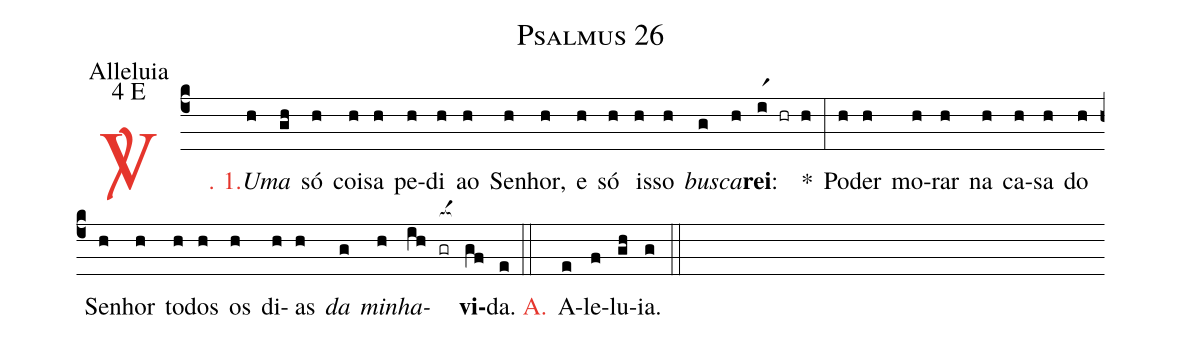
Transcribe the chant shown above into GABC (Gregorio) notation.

name: Psalmus 26;
office-part: Alleluia;
mode: 4;
mode-differentia: E;
%%
(c4)

<c><sp>V/</sp>. 1.</c>() <i>U</i>(h)<i>ma</i>(gh) só(h) coi(h)sa(h) pe(h)di(h) ao(h) Se(h)nhor,(h) e(h) só(h) is(h)so(h) <i>bus</i>(g)<i>ca</i>(h)<b>rei</b>:(ir1 hr h) *(:) Po(h)der(h) mo(h)rar(h) na(h) ca(h)sa(h) do(h) Se(h)nhor(h) to(h)dos(h) os(h) di(h)as(h) <i>da</i>(g) <i>mi</i>(h)<i>nha</i>(ih)<nlba>(gr[ocba:1{])<b>vi</b></nlba>(gf[ocba:0}])da.(e)

(::)

<c><sp>A.</sp></c>() A(e)le(f)lu(gh)ia.(g)

(::)
